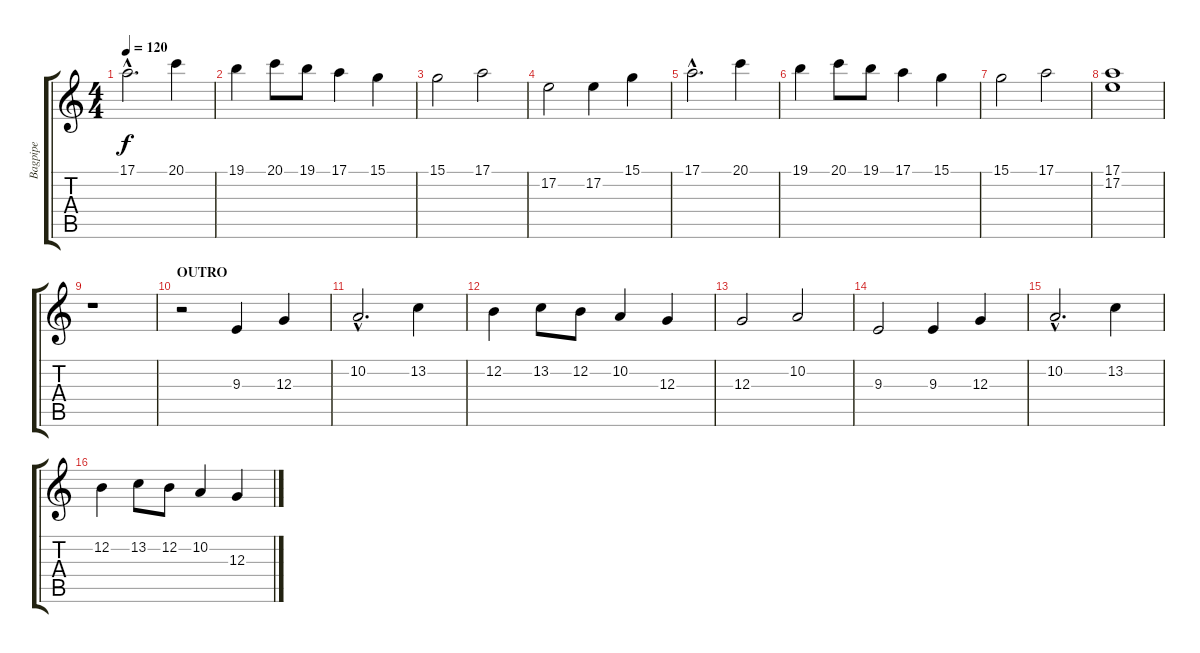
\track ("Bagpipe" "Bagpipe") {instrument bagpipe}
\staff {score tabs}
\tuning (E4 B3 G3 D3 A2 E2) {hide}
\ts (4 4)
\tempo 120
\clef g2
\ks c
17.1{hac}.2{d dy f} 20.1.4 |
19.1.4 20.1.8 19.1.8 17.1.4 15.1.4 |
15.1.2 17.1.2 |
17.2.2 17.2.4 15.1.4 |
17.1{hac}.2{d} 20.1.4 |
19.1.4 20.1.8 19.1.8 17.1.4 15.1.4 |
15.1.2 17.1.2 |
(17.1 17.2).1 |
r.1 |
\section ("" "OUTRO")
r.2 9.3.4 12.3.4 |
10.2{hac}.2{d} 13.2.4 |
12.2.4 13.2.8 12.2.8 10.2.4 12.3.4 |
12.3.2 10.2.2 |
9.3.2 9.3.4 12.3.4 |
10.2{hac}.2{d} 13.2.4 |
12.2.4 13.2.8 12.2.8 10.2.4 12.3.4
